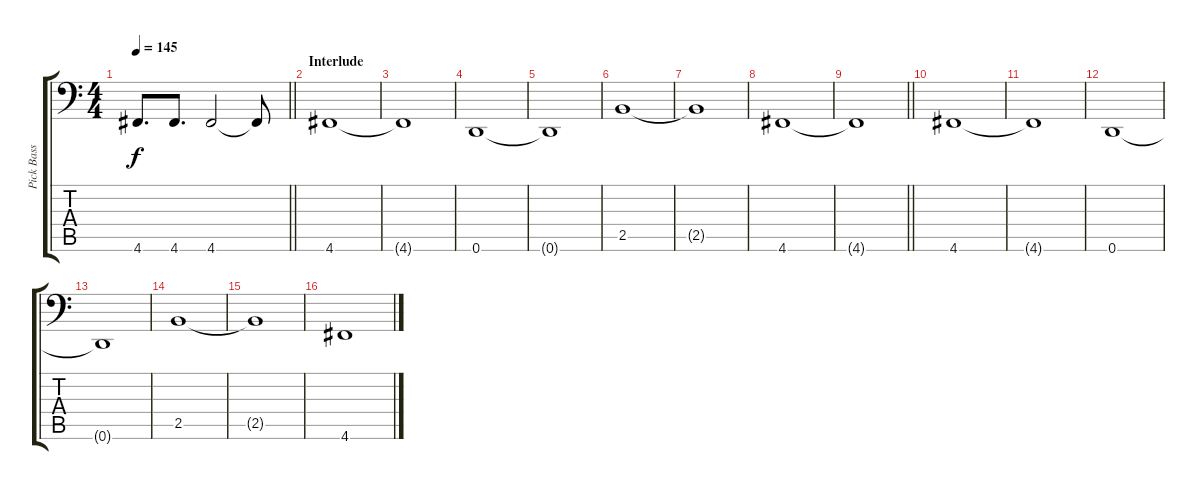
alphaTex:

\track ("Pick Bass (Approx.)" "Pick Bass ") {instrument electricbassfinger}
\staff {score tabs}
\tuning (E3 B2 G2 D2 A1 D1) {hide}
\ts (4 4)
\tempo 145
\clef f4
\barLineRight lightlight
\ks c
4.6.8{d dy f} 4.6.8{d} 4.6.2 4.6{t}.8 |
\section ("" "Interlude")
4.6.1 |
4.6{t}.1 |
0.6.1 |
0.6{t}.1 |
2.5.1 |
2.5{t}.1 |
4.6.1 |
\barLineRight lightlight
4.6{t}.1 |
\section ("" "")
4.6.1 |
4.6{t}.1 |
0.6.1 |
0.6{t}.1 |
2.5.1 |
2.5{t}.1 |
4.6.1
